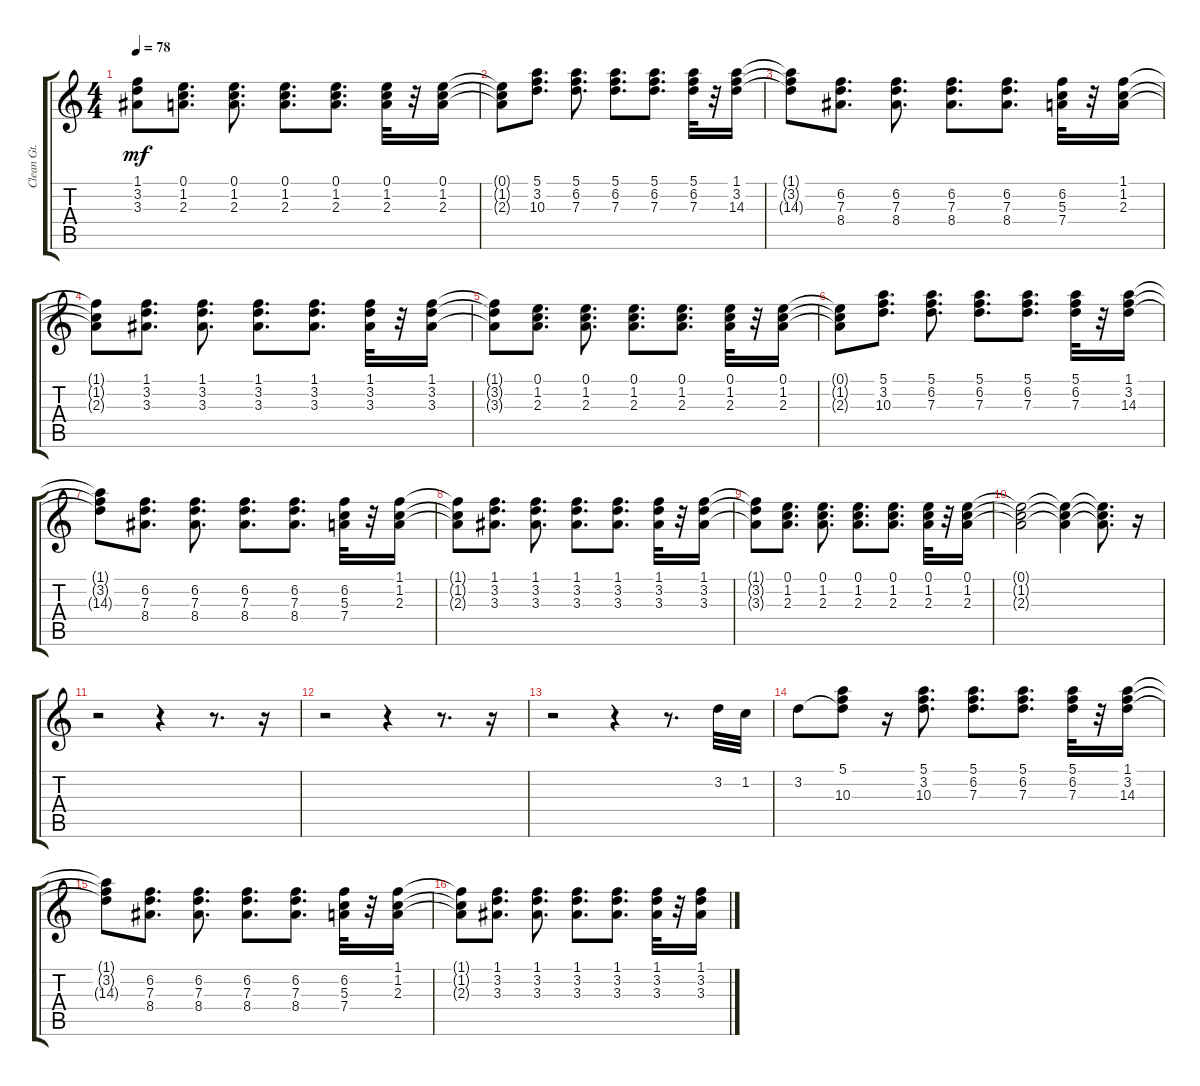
\track ("Clean Gt.           " "Clean Gt. ") {instrument electricguitarclean}
\staff {score tabs}
\tuning (E4 B3 G3 D3 A2 E2) {hide}
\ts (4 4)
\tempo 78
\clef g2
\ks c
(1.1{t} 3.2{t} 3.3{t}).8{dy mf} (0.1 1.2 2.3).8{d} (0.1 1.2 2.3).8{d} (0.1 1.2 2.3).8{d} (0.1 1.2 2.3).8{d} (0.1 1.2 2.3).32 r.32 (0.1 1.2 2.3).16 |
(0.1{t} 1.2{t} 2.3{t}).8 (5.1 3.2 10.3).8{d} (5.1 6.2 7.3).8{d} (5.1 6.2 7.3).8{d} (5.1 6.2 7.3).8{d} (5.1 6.2 7.3).32 r.32 (1.1 3.2 14.3).16 |
(1.1{t} 3.2{t} 14.3{t}).8 (6.2 7.3 8.4).8{d} (6.2 7.3 8.4).8{d} (6.2 7.3 8.4).8{d} (6.2 7.3 8.4).8{d} (6.2 5.3 7.4).32 r.32 (1.1 1.2 2.3).16 |
(1.1{t} 1.2{t} 2.3{t}).8 (1.1 3.2 3.3).8{d} (1.1 3.2 3.3).8{d} (1.1 3.2 3.3).8{d} (1.1 3.2 3.3).8{d} (1.1 3.2 3.3).32 r.32 (1.1 3.2 3.3).16 |
(1.1{t} 3.2{t} 3.3{t}).8 (0.1 1.2 2.3).8{d} (0.1 1.2 2.3).8{d} (0.1 1.2 2.3).8{d} (0.1 1.2 2.3).8{d} (0.1 1.2 2.3).32 r.32 (0.1 1.2 2.3).16 |
(0.1{t} 1.2{t} 2.3{t}).8 (5.1 3.2 10.3).8{d} (5.1 6.2 7.3).8{d} (5.1 6.2 7.3).8{d} (5.1 6.2 7.3).8{d} (5.1 6.2 7.3).32 r.32 (1.1 3.2 14.3).16 |
(1.1{t} 3.2{t} 14.3{t}).8 (6.2 7.3 8.4).8{d} (6.2 7.3 8.4).8{d} (6.2 7.3 8.4).8{d} (6.2 7.3 8.4).8{d} (6.2 5.3 7.4).32 r.32 (1.1 1.2 2.3).16 |
(1.1{t} 1.2{t} 2.3{t}).8 (1.1 3.2 3.3).8{d} (1.1 3.2 3.3).8{d} (1.1 3.2 3.3).8{d} (1.1 3.2 3.3).8{d} (1.1 3.2 3.3).32 r.32 (1.1 3.2 3.3).16 |
(1.1{t} 3.2{t} 3.3{t}).8 (0.1 1.2 2.3).8{d} (0.1 1.2 2.3).8{d} (0.1 1.2 2.3).8{d} (0.1 1.2 2.3).8{d} (0.1 1.2 2.3).32 r.32 (0.1 1.2 2.3).16 |
(0.1{t} 1.2{t} 2.3{t}).2 (0.1{t} 1.2{t} 2.3{t}).4 (0.1{t} 1.2{t} 2.3{t}).8{d} r.16 |
r.2 r.4 r.8{d} r.16 |
r.2 r.4 r.8{d} r.16 |
r.2 r.4 r.8{d} 3.2.32 1.2.32 |
3.2.8 (5.1 3.2{t} 10.3).8 r.16 (5.1 3.2 10.3).8{d} (5.1 6.2 7.3).8{d} (5.1 6.2 7.3).8{d} (5.1 6.2 7.3).32 r.32 (1.1 3.2 14.3).16 |
(1.1{t} 3.2{t} 14.3{t}).8 (6.2 7.3 8.4).8{d} (6.2 7.3 8.4).8{d} (6.2 7.3 8.4).8{d} (6.2 7.3 8.4).8{d} (6.2 5.3 7.4).32 r.32 (1.1 1.2 2.3).16 |
(1.1{t} 1.2{t} 2.3{t}).8 (1.1 3.2 3.3).8{d} (1.1 3.2 3.3).8{d} (1.1 3.2 3.3).8{d} (1.1 3.2 3.3).8{d} (1.1 3.2 3.3).32 r.32 (1.1 3.2 3.3).16
